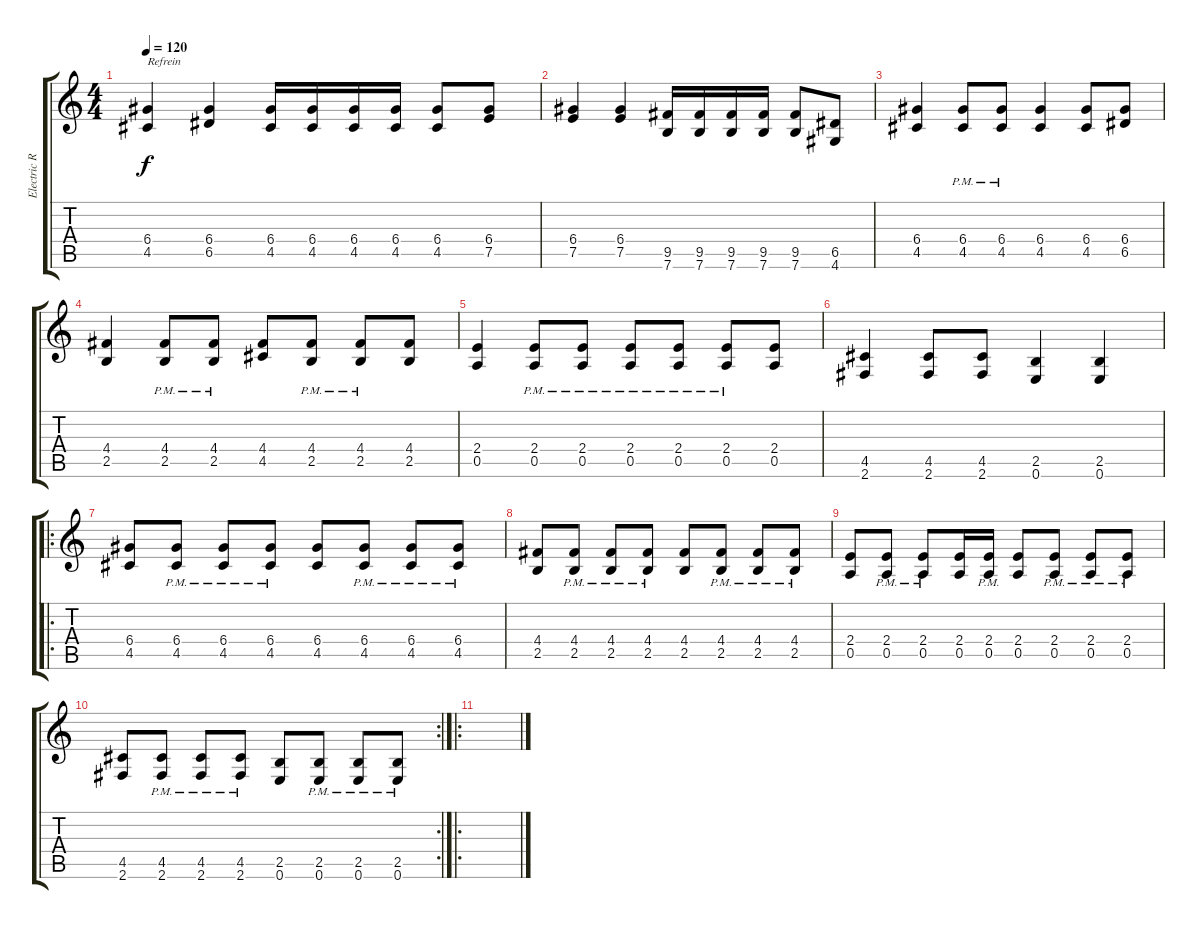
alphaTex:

\track ("Electric Rythme" "Electric R") {instrument overdrivenguitar}
\staff {score tabs}
\tuning (E4 B3 G3 D3 A2 E2) {hide}
\ts (4 4)
\tempo 120
\clef g2
\ks c
(6.4 4.5).4{txt "Refrein" dy f} (6.4 6.5).4 (6.4 4.5).16 (6.4 4.5).16 (6.4 4.5).16 (6.4 4.5).16 (6.4 4.5).8 (6.4 7.5).8 |
(6.4 7.5).4 (6.4 7.5).4 (9.5 7.6).16 (9.5 7.6).16 (9.5 7.6).16 (9.5 7.6).16 (9.5 7.6).8 (6.5 4.6).8 |
(6.4 4.5).4 (6.4{pm} 4.5{pm}).8 (6.4{pm} 4.5{pm}).8 (6.4 4.5).4 (6.4 4.5).8 (6.4 6.5).8 |
(4.4 2.5).4 (4.4{pm} 2.5{pm}).8 (4.4{pm} 2.5{pm}).8 (4.4 4.5).8 (4.4{pm} 2.5{pm}).8 (4.4{pm} 2.5{pm}).8 (4.4 2.5).8 |
(2.4 0.5).4 (2.4{pm} 0.5{pm}).8 (2.4{pm} 0.5{pm}).8 (2.4{pm} 0.5{pm}).8 (2.4{pm} 0.5{pm}).8 (2.4{pm} 0.5{pm}).8 (2.4 0.5).8 |
(4.5 2.6).4 (4.5 2.6).8 (4.5 2.6).8 (2.5 0.6).4 (2.5 0.6).4 |
\ro
(6.4 4.5).8 (6.4{pm} 4.5{pm}).8 (6.4{pm} 4.5{pm}).8 (6.4{pm} 4.5{pm}).8 (6.4 4.5).8 (6.4{pm} 4.5{pm}).8 (6.4{pm} 4.5{pm}).8 (6.4{pm} 4.5{pm}).8 |
(4.4 2.5).8 (4.4{pm} 2.5{pm}).8 (4.4{pm} 2.5{pm}).8 (4.4{pm} 2.5{pm}).8 (4.4 2.5).8 (4.4{pm} 2.5{pm}).8 (4.4{pm} 2.5{pm}).8 (4.4{pm} 2.5{pm}).8 |
(2.4 0.5).8 (2.4{pm} 0.5{pm}).8 (2.4{pm} 0.5{pm}).8 (2.4 0.5).16 (2.4{pm} 0.5{pm}).16 (2.4 0.5).8 (2.4{pm} 0.5{pm}).8 (2.4{pm} 0.5{pm}).8 (2.4{pm} 0.5{pm}).8 |
\rc 2
(4.5 2.6).8 (4.5{pm} 2.6{pm}).8 (4.5{pm} 2.6{pm}).8 (4.5{pm} 2.6{pm}).8 (2.5 0.6).8 (2.5{pm} 0.6{pm}).8 (2.5{pm} 0.6{pm}).8 (2.5{pm} 0.6{pm}).8 |
\ro
